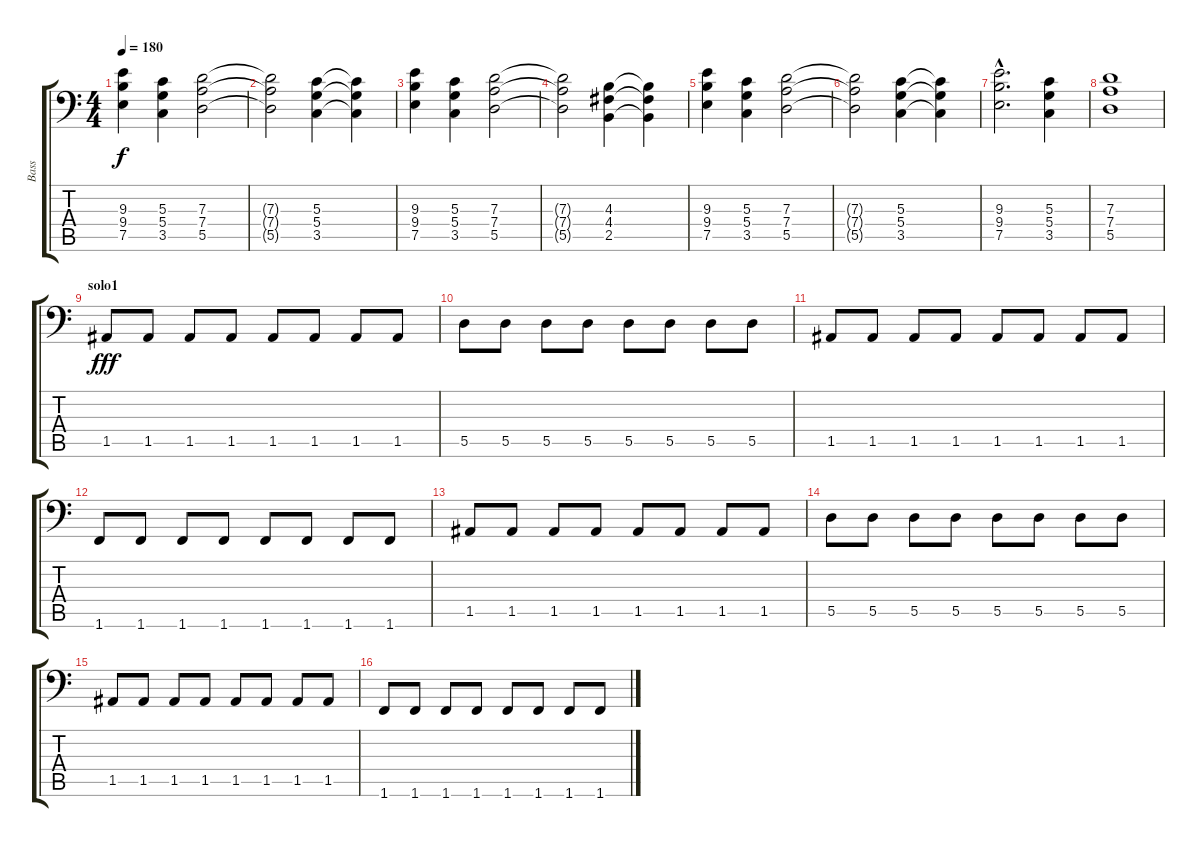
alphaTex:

\track ("Bass" "Bass") {instrument electricbassfinger}
\staff {score tabs}
\tuning (E3 B2 G2 D2 A1 E1) {hide}
\ts (4 4)
\tempo 180
\clef f4
\ks c
(9.3 9.4 7.5).4{dy f} (5.3 5.4 3.5).4 (7.3 7.4 5.5).2 |
(7.3{t} 7.4{t} 5.5{t}).2 (5.3 5.4 3.5).4 (5.3{t} 5.4{t} 3.5{t}).4 |
(9.3 9.4 7.5).4 (5.3 5.4 3.5).4 (7.3 7.4 5.5).2 |
(7.3{t} 7.4{t} 5.5{t}).2 (4.3 4.4 2.5).4 (4.3{t} 4.4{t} 2.5{t}).4 |
(9.3 9.4 7.5).4 (5.3 5.4 3.5).4 (7.3 7.4 5.5).2 |
(7.3{t} 7.4{t} 5.5{t}).2 (5.3 5.4 3.5).4 (5.3{t} 5.4{t} 3.5{t}).4 |
(9.3{hac} 9.4{hac} 7.5{hac}).2{d} (5.3 5.4 3.5).4 |
(7.3 7.4 5.5).1 |
\section ("" "solo1")
1.5.8{dy fff} 1.5.8 1.5.8 1.5.8 1.5.8 1.5.8 1.5.8 1.5.8 |
5.5.8 5.5.8 5.5.8 5.5.8 5.5.8 5.5.8 5.5.8 5.5.8 |
1.5.8 1.5.8 1.5.8 1.5.8 1.5.8 1.5.8 1.5.8 1.5.8 |
1.6.8 1.6.8 1.6.8 1.6.8 1.6.8 1.6.8 1.6.8 1.6.8 |
1.5.8 1.5.8 1.5.8 1.5.8 1.5.8 1.5.8 1.5.8 1.5.8 |
5.5.8 5.5.8 5.5.8 5.5.8 5.5.8 5.5.8 5.5.8 5.5.8 |
1.5.8 1.5.8 1.5.8 1.5.8 1.5.8 1.5.8 1.5.8 1.5.8 |
1.6.8 1.6.8 1.6.8 1.6.8 1.6.8 1.6.8 1.6.8 1.6.8
